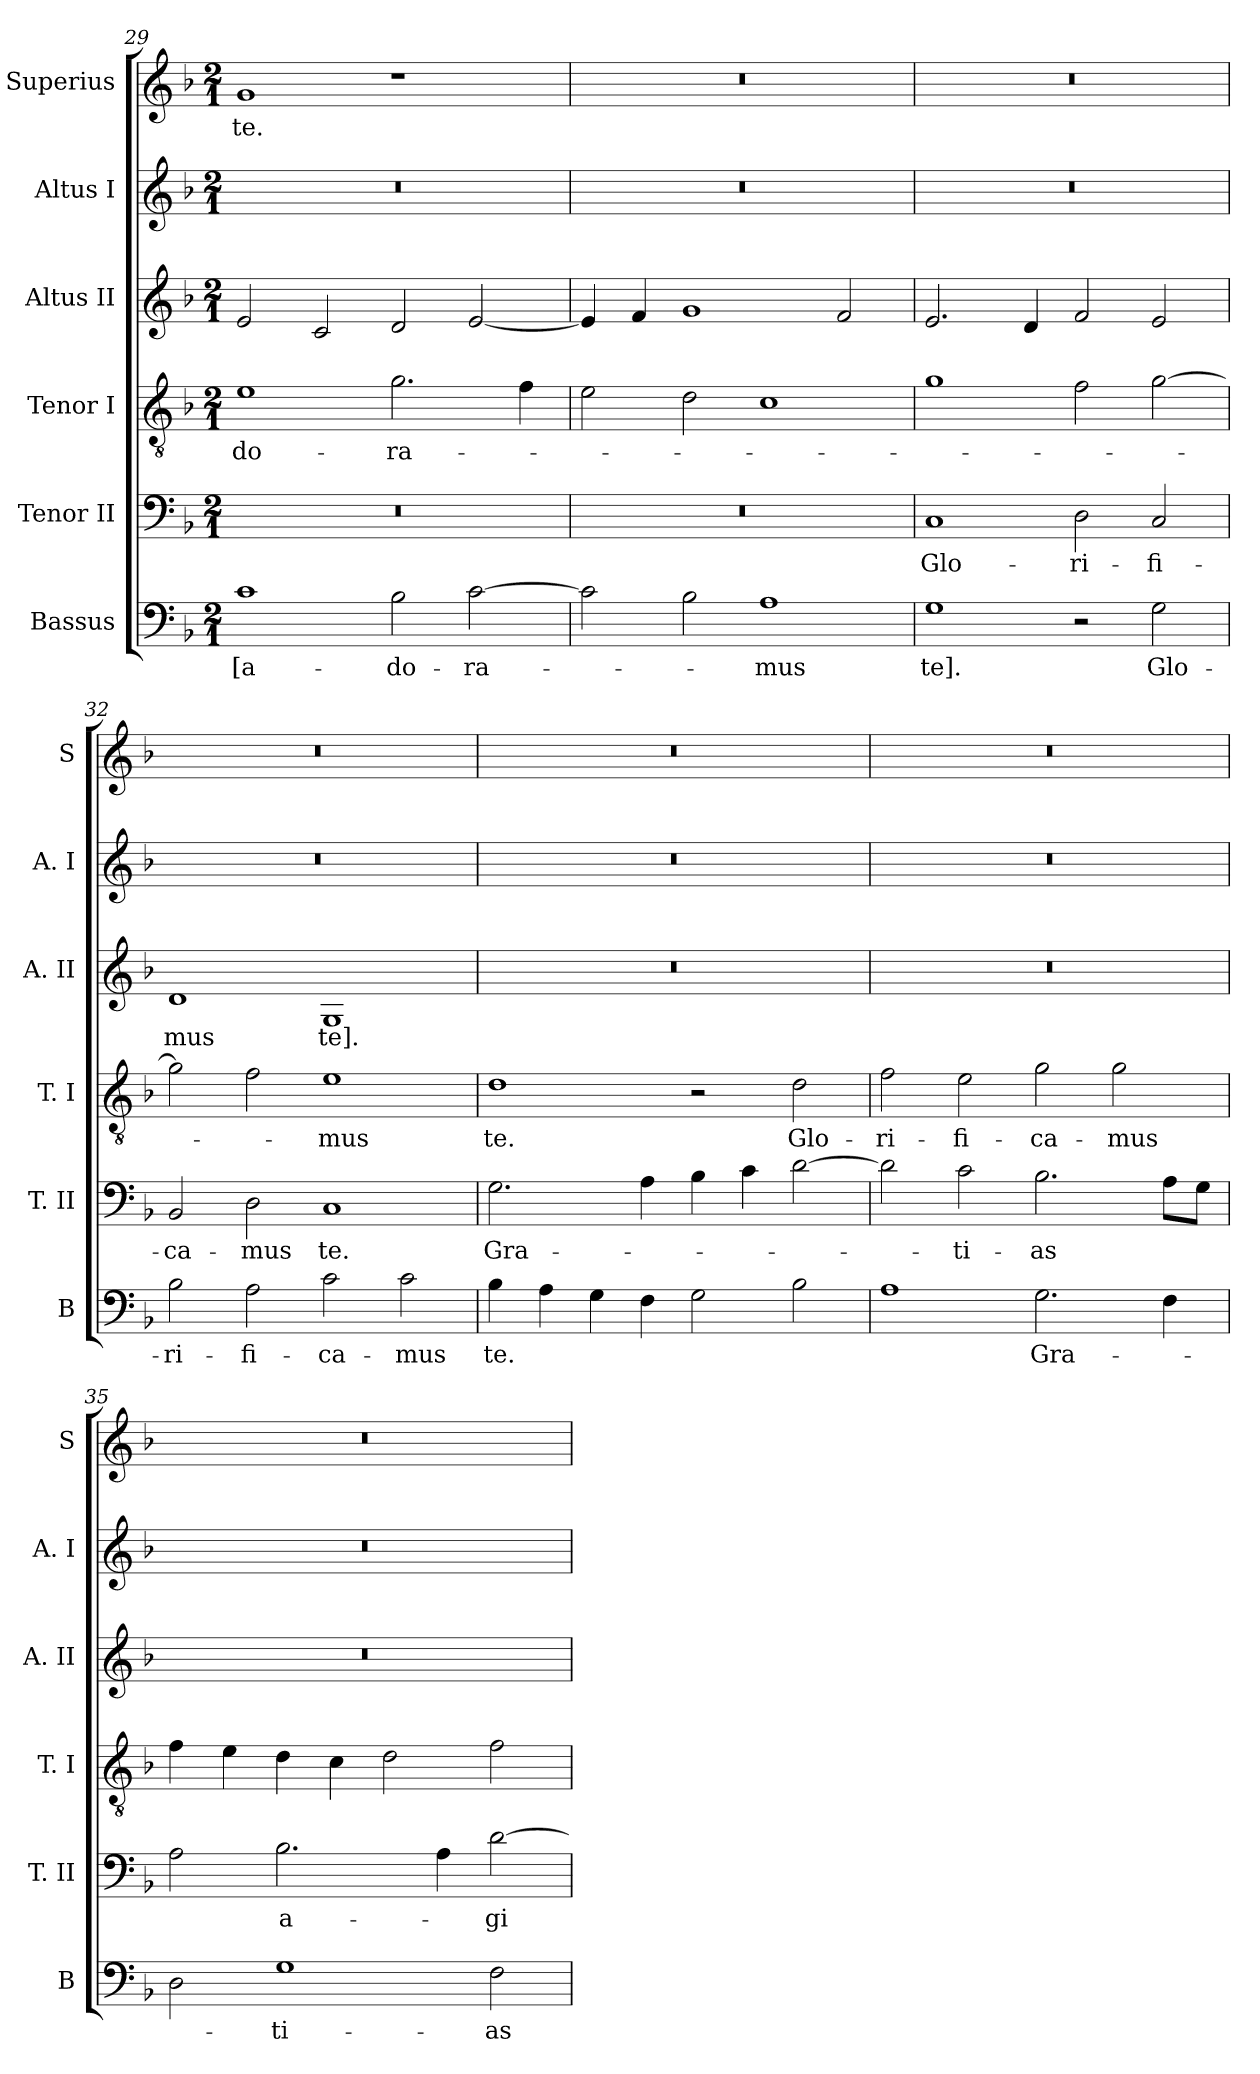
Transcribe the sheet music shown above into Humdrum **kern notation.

**kern	**text	**kern	**text	**kern	**text	**kern	**text	**kern	**kern	**text
*part6	*part6	*part5	*part5	*part4	*part4	*part3	*part3	*part2	*part1	*part1
*staff6	*staff6	*staff5	*staff5	*staff4	*staff4	*staff3	*staff3	*staff2	*staff1	*staff1
*I"Bassus	*	*I"Tenor II	*	*I"Tenor I	*	*I"Altus II	*	*I"Altus I	*I"Superius	*
*I'B	*	*I'T. II	*	*I'T. I	*	*I'A. II	*	*I'A. I	*I'S	*
*clefF4	*	*clefF4	*	*clefGv2	*	*clefG2	*	*clefG2	*clefG2	*
*k[b-]	*	*k[b-]	*	*k[b-]	*	*k[b-]	*	*k[b-]	*k[b-]	*
*F:	*	*F:	*	*F:	*	*F:	*	*F:	*F:	*
*M2/1	*	*M2/1	*	*M2/1	*	*M2/1	*	*M2/1	*M2/1	*
=29	=29	=29	=29	=29	=29	=29	=29	=29	=29	=29
1c	[a-	0r	.	1e	-do-	2e	.	0r	1g	te.
.	.	.	.	.	.	2c	.	.	.	.
2B-	-do-	.	.	2.g	-ra-	2d	.	.	1r	.
[2c	-ra-	.	.	.	.	[2e	.	.	.	.
.	.	.	.	4f	.	.	.	.	.	.
=30	=30	=30	=30	=30	=30	=30	=30	=30	=30	=30
2c]	.	0r	.	2e	.	4e]	.	0r	0r	.
.	.	.	.	.	.	4f	.	.	.	.
2B-	.	.	.	2d	.	1g	.	.	.	.
1A	-mus	.	.	1c	.	.	.	.	.	.
.	.	.	.	.	.	2f	.	.	.	.
=31	=31	=31	=31	=31	=31	=31	=31	=31	=31	=31
1G	te].	1C	Glo-	1g	.	2.e	.	0r	0r	.
.	.	.	.	.	.	4d	.	.	.	.
2r	.	2D	-ri-	2f	.	2f	.	.	.	.
2G	Glo-	2C	-fi-	[2g	.	2e	.	.	.	.
=32	=32	=32	=32	=32	=32	=32	=32	=32	=32	=32
2B-	-ri-	2BB-	-ca-	2g]	.	1d	-mus	0r	0r	.
2A	-fi-	2D	-mus	2f	.	.	.	.	.	.
2c	-ca-	1C	te.	1e	-mus	1G	te].	.	.	.
2c	-mus	.	.	.	.	.	.	.	.	.
=33	=33	=33	=33	=33	=33	=33	=33	=33	=33	=33
4B-	te.	2.G	Gra-	1d	te.	0r	.	0r	0r	.
4A	.	.	.	.	.	.	.	.	.	.
4G	.	.	.	.	.	.	.	.	.	.
4F	.	4A	.	.	.	.	.	.	.	.
2G	.	4B-	.	2r	.	.	.	.	.	.
.	.	4c	.	.	.	.	.	.	.	.
2B-	.	[2d	.	2d	Glo-	.	.	.	.	.
=34	=34	=34	=34	=34	=34	=34	=34	=34	=34	=34
1A	.	2d]	.	2f	-ri-	0r	.	0r	0r	.
.	.	2c	-ti-	2e	-fi-	.	.	.	.	.
2.G	Gra-	2.B-	-as	2g	-ca-	.	.	.	.	.
.	.	.	.	2g	-mus	.	.	.	.	.
4F	.	8AL	.	.	.	.	.	.	.	.
.	.	8GJ	.	.	.	.	.	.	.	.
=35	=35	=35	=35	=35	=35	=35	=35	=35	=35	=35
2D	.	2A	.	4f	.	0r	.	0r	0r	.
.	.	.	.	4e	.	.	.	.	.	.
1G	-ti-	2.B-	a-	4d	.	.	.	.	.	.
.	.	.	.	4c	.	.	.	.	.	.
.	.	.	.	2d	.	.	.	.	.	.
.	.	4A	.	.	.	.	.	.	.	.
2F	-as	[2d	-gi-	2f	.	.	.	.	.	.
=	=	=	=	=	=	=	=	=	=	=
*-	*-	*-	*-	*-	*-	*-	*-	*-	*-	*-
